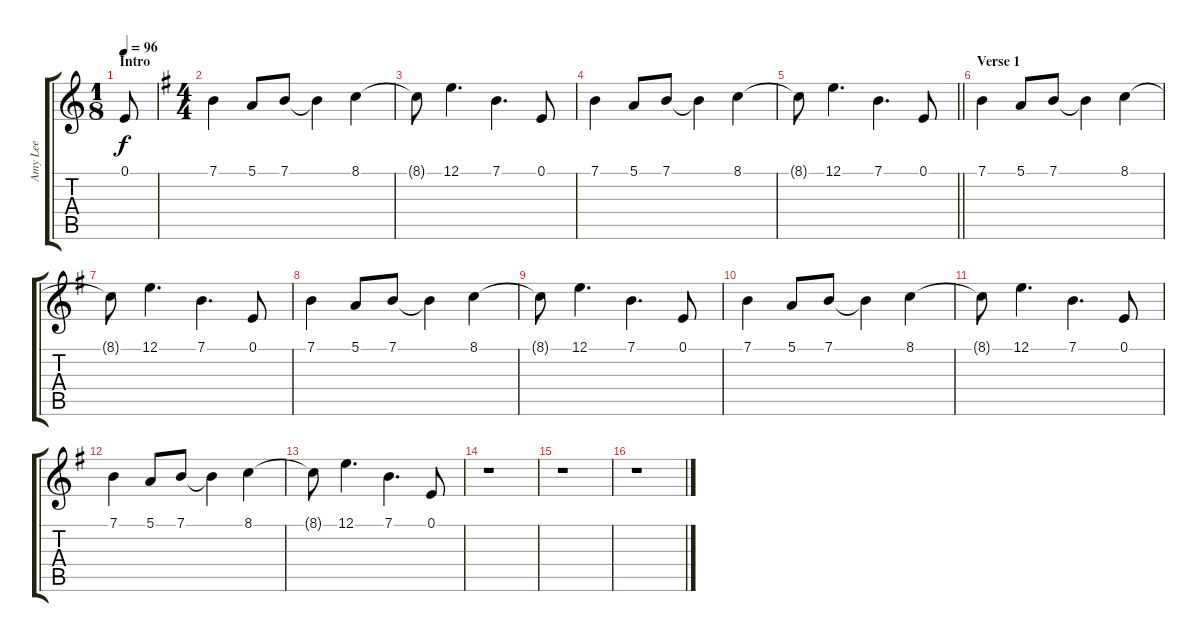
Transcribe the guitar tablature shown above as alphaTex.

\track ("Amy Lee" "Amy Lee") {instrument brightacousticpiano}
\staff {score tabs}
\tuning (E4 B3 G3 D3 A2 E2) {hide}
\ts (1 8)
\section ("" "Intro")
\tempo 96
\clef g2
\ks c
0.1.8{dy f instrument brightacousticpiano} |
\ts (4 4)
\ks g
7.1.4 5.1.8 7.1.8 7.1{t}.4 8.1.4 |
8.1{t}.8 12.1.4{d} 7.1.4{d} 0.1.8 |
7.1.4 5.1.8 7.1.8 7.1{t}.4 8.1.4 |
\barLineRight lightlight
8.1{t}.8 12.1.4{d} 7.1.4{d} 0.1.8 |
\section ("" "Verse 1")
7.1.4 5.1.8 7.1.8 7.1{t}.4 8.1.4 |
8.1{t}.8 12.1.4{d} 7.1.4{d} 0.1.8 |
7.1.4 5.1.8 7.1.8 7.1{t}.4 8.1.4 |
8.1{t}.8 12.1.4{d} 7.1.4{d} 0.1.8 |
7.1.4 5.1.8 7.1.8 7.1{t}.4 8.1.4 |
8.1{t}.8 12.1.4{d} 7.1.4{d} 0.1.8 |
7.1.4 5.1.8 7.1.8 7.1{t}.4 8.1.4 |
8.1{t}.8 12.1.4{d} 7.1.4{d} 0.1.8 |
r.1 |
r.1 |
r.1
